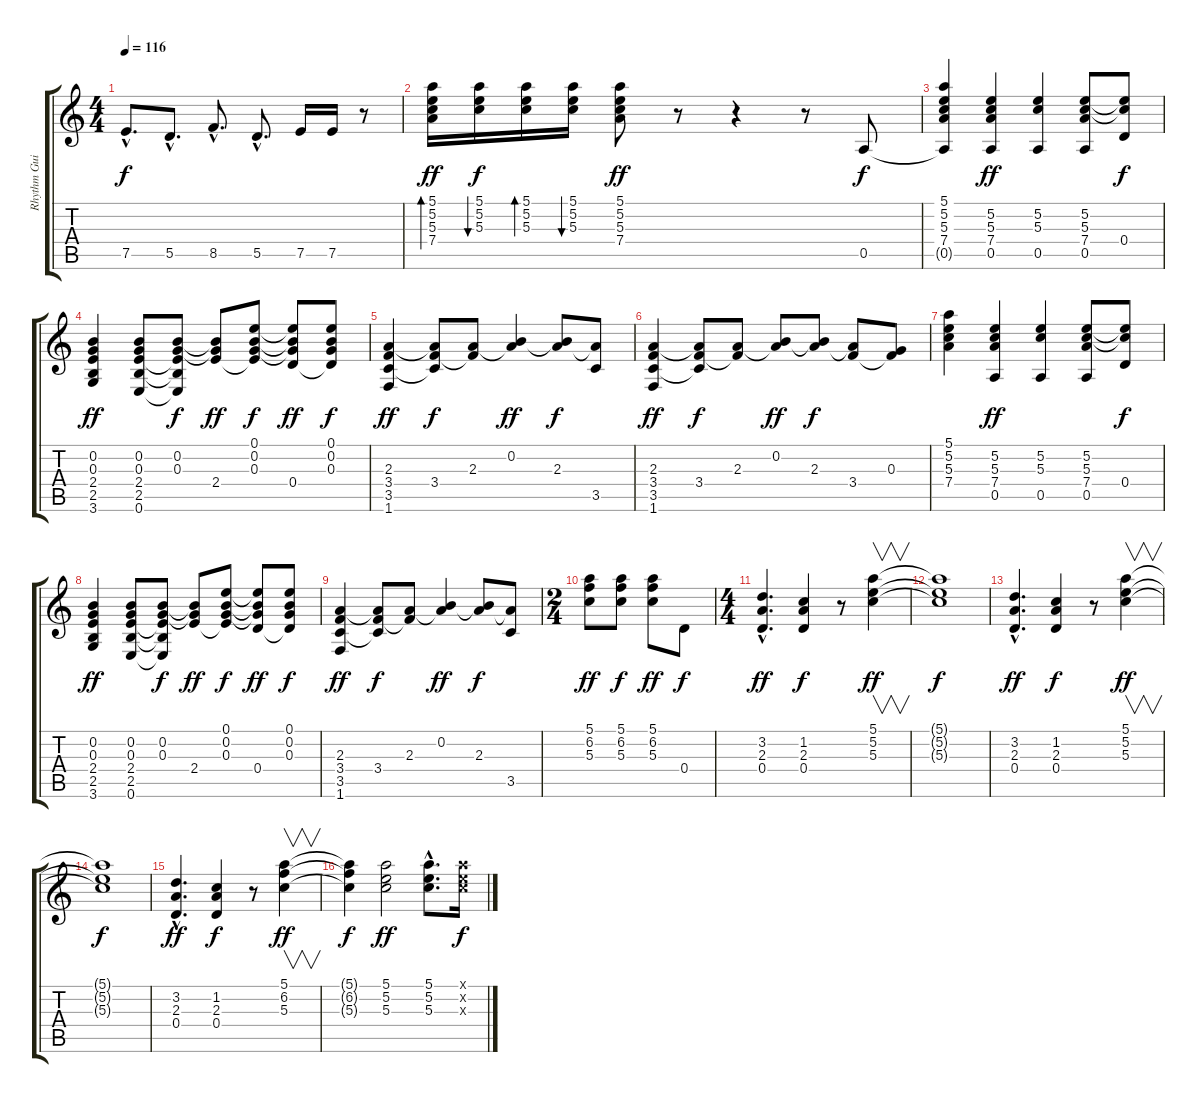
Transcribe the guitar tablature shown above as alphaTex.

\track ("Rhythm Guitar 2" "Rhythm Gui") {instrument overdrivenguitar}
\staff {score tabs}
\tuning (E4 B3 G3 D3 A2 E2) {hide}
\ts (4 4)
\tempo 116
\clef g2
\ks c
7.5{hac}.8{d dy f} 5.5{hac}.8{d} 8.5{hac}.8{d} 5.5{hac}.8{d} 7.5.16 7.5.16 r.8 |
(5.1 5.2 5.3 7.4).16{bd 30 dy ff} (5.1 5.2 5.3).16{bu 30 dy f} (5.1 5.2 5.3).16{bd 30} (5.1 5.2 5.3).16{bu 30} (5.1 5.2 5.3 7.4).8{dy ff} r.8 r.4 r.8 0.5.8{dy f} |
(5.1 5.2 5.3 7.4 0.5{t}).4 (5.2 5.3 7.4 0.5).4{dy ff} (5.2 5.3 0.5).4 (5.2 5.3 7.4 0.5).8 (5.2{t} 5.3{t} 0.4).8{dy f} |
(0.2 0.3 2.4 2.5 3.6).4{dy ff} (0.2 0.3 2.4 2.5 0.6).8 (0.2 0.3 2.4{t} 2.5{t} 0.6{t}).8{dy f} (0.2{t} 0.3{t} 2.4).8{dy ff} (0.1 0.2 0.3 2.4{t}).8{dy f} (0.1{t} 0.2{t} 0.3{t} 0.4).8{dy ff} (0.1 0.2 0.3 0.4{t}).8{dy f} |
(2.3 3.4 3.5 1.6).4{dy ff} (2.3{t} 3.4 3.5{t}).8{dy f} (2.3 3.4{t}).8 (0.2 2.3{t}).4{dy ff} (0.2{t} 2.3).8{dy f} (2.3{t} 3.5).8 |
(2.3 3.4 3.5 1.6).4{dy ff} (2.3{t} 3.4 3.5{t}).8{dy f} (2.3 3.4{t}).8 (0.2 2.3{t}).8{dy ff} (0.2{t} 2.3).8{dy f} (2.3{t} 3.4).8 (0.3 3.4{t}).8 |
(5.1 5.2 5.3 7.4).4 (5.2 5.3 7.4 0.5).4{dy ff} (5.2 5.3 0.5).4 (5.2 5.3 7.4 0.5).8 (5.2{t} 5.3{t} 0.4).8{dy f} |
(0.2 0.3 2.4 2.5 3.6).4{dy ff} (0.2 0.3 2.4 2.5 0.6).8 (0.2 0.3 2.4{t} 2.5{t} 0.6{t}).8{dy f} (0.2{t} 0.3{t} 2.4).8{dy ff} (0.1 0.2 0.3 2.4{t}).8{dy f} (0.1{t} 0.2{t} 0.3{t} 0.4).8{dy ff} (0.1 0.2 0.3 0.4{t}).8{dy f} |
(2.3 3.4 3.5 1.6).4{dy ff} (2.3{t} 3.4 3.5{t}).8{dy f} (2.3 3.4{t}).8 (0.2 2.3{t}).4{dy ff} (0.2{t} 2.3).8{dy f} (2.3{t} 3.5).8 |
\ts (2 4)
(5.1 6.2 5.3).8{dy ff} (5.1 6.2 5.3).8{dy f} (5.1 6.2 5.3).8{dy ff} 0.4.8{dy f} |
\ts (4 4)
(3.2{hac} 2.3{hac} 0.4{hac}).4{d dy ff} (1.2 2.3 0.4).4{dy f} r.8 (5.1 5.2 5.3).4{v dy ff} |
(5.1{t} 5.2{t} 5.3{t}).1{dy f} |
(3.2{hac} 2.3{hac} 0.4{hac}).4{d dy ff} (1.2 2.3 0.4).4{dy f} r.8 (5.1 5.2 5.3).4{v dy ff} |
(5.1{t} 5.2{t} 5.3{t}).1{dy f} |
(3.2{hac} 2.3{hac} 0.4{hac}).4{d dy ff} (1.2 2.3 0.4).4{dy f} r.8 (5.1 6.2 5.3).4{v dy ff} |
(5.1{t} 6.2{t} 5.3{t}).4{dy f} (5.1 5.2 5.3).2{dy ff} (5.1{hac} 5.2{hac} 5.3{hac}).8{d} (5.1{x} 5.2{x} 5.3{x}).16{dy f}
